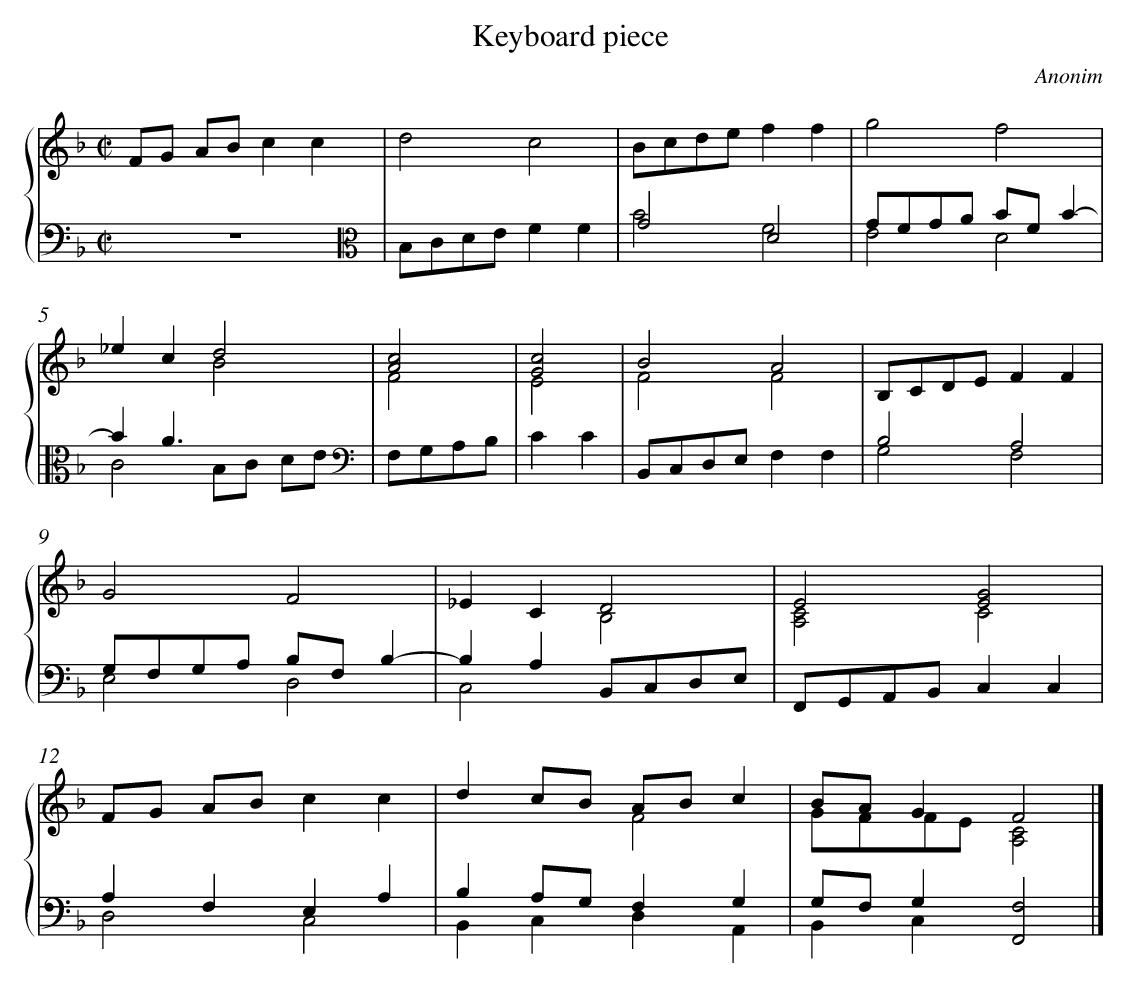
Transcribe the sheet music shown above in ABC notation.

X:1
T: Keyboard piece
C: Anonim
L: 1/8
M: C|
%%staves {1 2}
V: 1
V: 2 clef=bass
K: F
[V:1] FG ABc2c2 |
[V:2] z8[K:clef=alto] |
[V:1] d4c4 |
[V:2] B,CDEF2F2 |
[V:1] Bcdef2f2 |
[V:2] G4D4 & B4F4 |
[V:1] g4f4 |
[V:2] GFGA BFB2- & E4D4 |
[V:1] _e2c2d4 & x4B4 |
[V:2] B2A2>x2x2[K:clef=bass] & C4B,C DE |
[V:1] [A4c4] & F4 |
[V:2] F,G,A,B, |
[V:1] [G4c4] & E4 [I:setbarnb 7]|
[V:2] C2C2 |
[V:1] B4A4 & F4F4 |
[V:2] B,,C,D,E,F,2F,2 |
[V:1] B,CDEF2F2 |
[V:2] B,4A,4 & G,4F,4 |
[V:1] G4F4 |
[V:2] G,F,G,A, B,F,B,2- & E,4D,4 |
[V:1] _E2C2D4 & x4B,4 |
[V:2] B,2A,2B,,C,D,E, & C,4x4 |
[V:1] E4[E4G4] & [A,4C4]C4 |
[V:2] F,,G,,A,,B,,C,2C,2 |
[V:1] FG ABc2c2 |
[V:2] A,2F,2E,2A,2 & D,4C,4 |
[V:1] d2cB ABc2 & x4F4 |
[V:2] B,2A,G,F,2G,2 & B,,2C,2D,2A,,2 |
[V:1] BAG2F4 & GFFE[A,4C4] |]
[V:2] G,F,G,2[F,,4F,4] & B,,2C,2x4 |]
